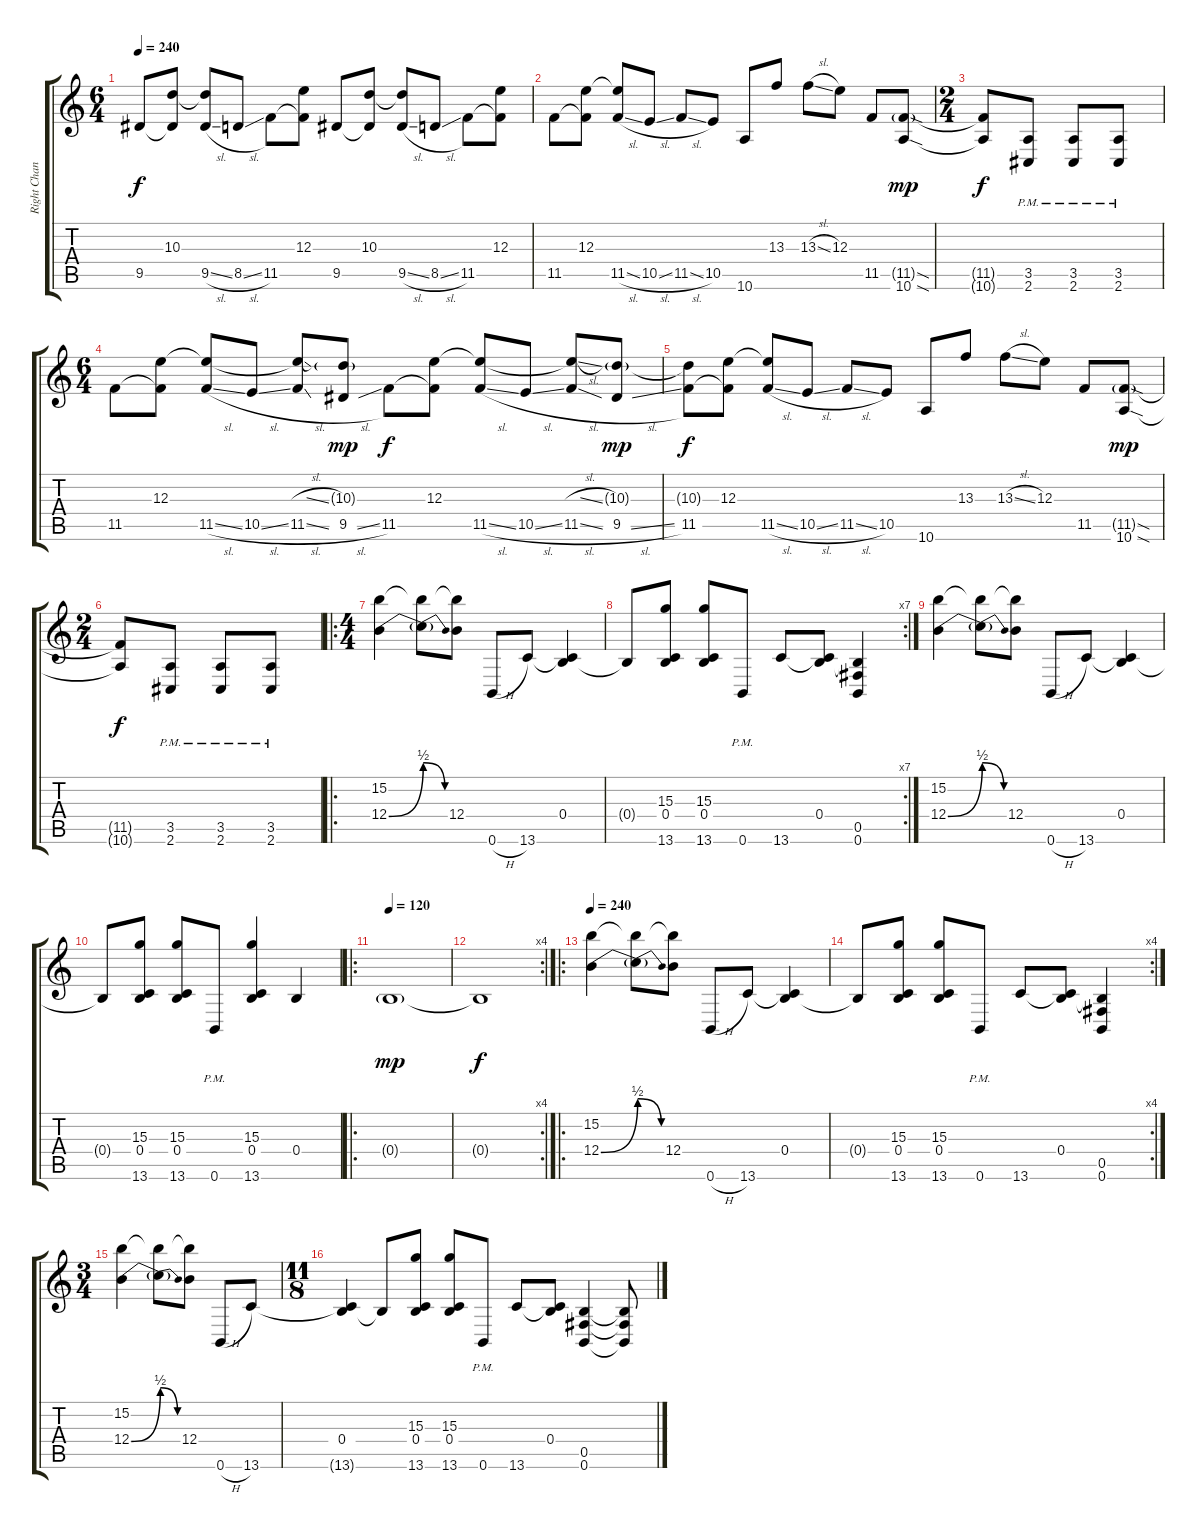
\track ("Right Channel" "Right Chan") {instrument distortionguitar}
\staff {score tabs}
\tuning (Db4 Ab3 E3 B2 Gb2 B1) {hide}
\ts (6 4)
\tempo 240
\clef g2
\ks c
9.5.8{dy f} (10.3 9.5{t}).8 (10.3{t} 9.5{sl}).8 8.5{sl}.8 11.5.8 (12.3 11.5{t}).8 9.5.8 (10.3 9.5{t}).8 (10.3{t} 9.5{sl}).8 8.5{sl}.8 11.5.8 (12.3 11.5{t}).8 |
11.5.8 (12.3 11.5{t}).8 (12.3{t} 11.5{sl}).8 10.5{sl}.8 11.5{sl}.8 10.5.8 10.6.8 13.3.8 13.3{sl}.8 12.3.8 11.5.8 (11.5{sod g} 10.6{sod}).8{dy mp} |
\ts (2 4)
(11.5{t} 10.6{t}).8{dy f} (3.5{pm} 2.6).8 (3.5{pm} 2.6).8 (3.5{pm} 2.6).8 |
\ts (6 4)
11.5.8 (12.3 11.5{t}).8 (12.3{t} 11.5{sl}).8 10.5{sl}.8 (12.3{sl t} 11.5{sl}).8 (10.3{g} 9.5{sl}).8{dy mp} 11.5.8{dy f} (12.3 11.5{t}).8 (12.3{t} 11.5{sl}).8 10.5{sl}.8 (12.3{sl t} 11.5{sl}).8 (10.3{g} 9.5{sl}).8{dy mp} |
(10.3{t} 11.5).8{dy f} (12.3 11.5{t}).8 (12.3{t} 11.5{sl}).8 10.5{sl}.8 11.5{sl}.8 10.5.8 10.6.8 13.3.8 13.3{sl}.8 12.3.8 11.5.8 (11.5{sod g} 10.6{sod}).8{dy mp} |
\ts (2 4)
(11.5{t} 10.6{t}).8{dy f} (3.5{pm} 2.6).8 (3.5{pm} 2.6).8 (3.5{pm} 2.6).8 |
\ro
\ts (4 4)
(15.2 12.4{be (bend 0 0 60 2)}).4 (15.2{t} 12.4{be (release 0 2 60 0) t}).8 (15.2{t} 12.4).8 0.6{h}.8 13.6.8 (0.4 13.6{t}).4 |
\rc 7
0.4{t}.8 (15.3 0.4 13.6).8 (15.3 0.4 13.6).8 0.6{pm}.8 13.6.8 (0.4 13.6{t}).8 (0.4{t} 0.5 0.6).4 |
(15.2 12.4{be (bend 0 0 60 2)}).4 (15.2{t} 12.4{be (release 0 2 60 0) t}).8 (15.2{t} 12.4).8 0.6{h}.8 13.6.8 (0.4 13.6{t}).4 |
0.4{t}.8 (15.3 0.4 13.6).8 (15.3 0.4 13.6).8 0.6{pm}.8 (15.3 0.4 13.6).4 0.4.4 |
\ro
\tempo 120
0.4{g}.1{dy mp} |
\rc 4
0.4{t}.1{dy f} |
\ro
\tempo 240
(15.2 12.4{be (bend 0 0 60 2)}).4 (15.2{t} 12.4{be (release 0 2 60 0) t}).8 (15.2{t} 12.4).8 0.6{h}.8 13.6.8 (0.4 13.6{t}).4 |
\rc 4
0.4{t}.8 (15.3 0.4 13.6).8 (15.3 0.4 13.6).8 0.6{pm}.8 13.6.8 (0.4 13.6{t}).8 (0.4{t} 0.5 0.6).4 |
\ts (3 4)
(15.2 12.4{be (bend 0 0 60 2)}).4 (15.2{t} 12.4{be (release 0 2 60 0) t}).8 (15.2{t} 12.4).8 0.6{h}.8 13.6.8 |
\ts (11 8)
(0.4 13.6{t}).4 0.4{t}.8 (15.3 0.4 13.6).8 (15.3 0.4 13.6).8 0.6{pm}.8 13.6.8 (0.4 13.6{t}).8 (0.4{t} 0.5 0.6).4 (0.4{t} 0.5{t} 0.6{t}).8
